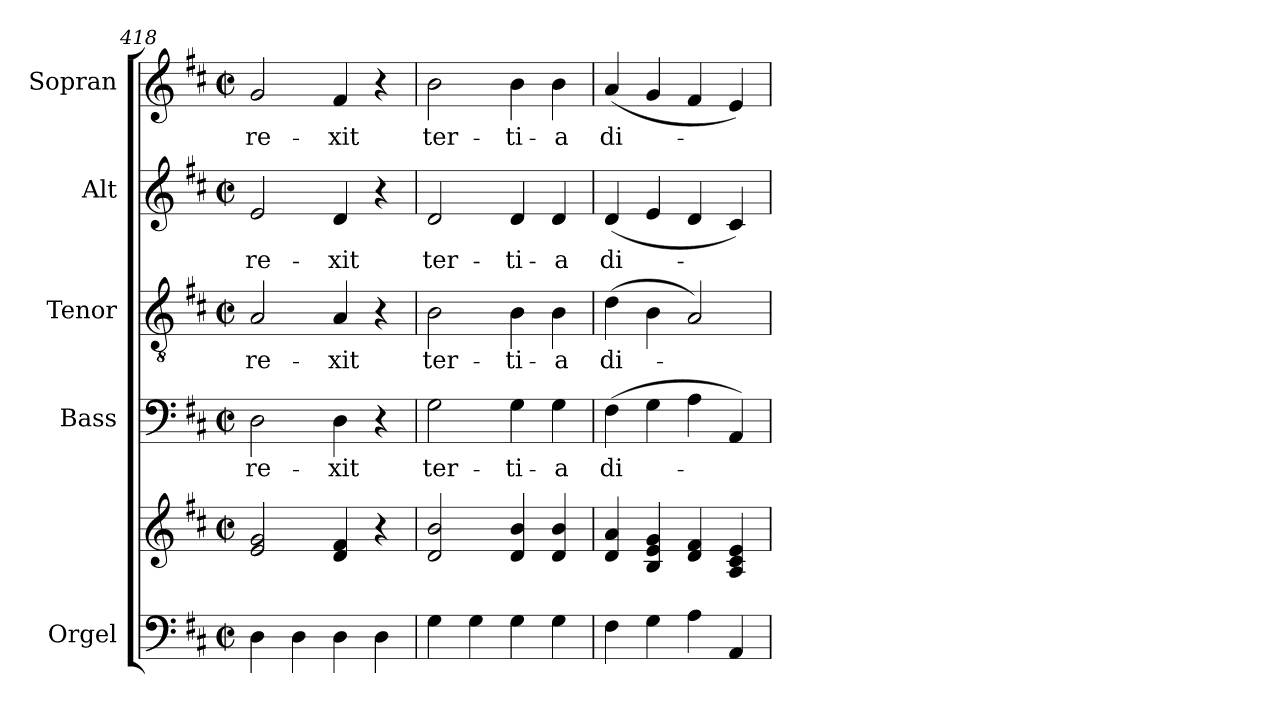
**kern	**kern	**kern	**text	**kern	**text	**kern	**text	**kern	**text
*part5	*part5	*part4	*part4	*part3	*part3	*part2	*part2	*part1	*part1
*staff6	*staff5	*staff4	*staff4	*staff3	*staff3	*staff2	*staff2	*staff1	*staff1
*I"Orgel	*	*I"Bass	*	*I"Tenor	*	*I"Alt	*	*I"Sopran	*
*I'Org.	*	*I'B.	*	*I'T.	*	*I'A.	*	*I'S.	*
!!LO:PB:g=z
*clefF4	*clefG2	*clefF4	*	*clefGv2	*	*clefG2	*	*clefG2	*
*k[f#c#]	*k[f#c#]	*k[f#c#]	*	*k[f#c#]	*	*k[f#c#]	*	*k[f#c#]	*
*D:	*D:	*D:	*	*D:	*	*D:	*	*D:	*
*M2/2	*M2/2	*M2/2	*	*M2/2	*	*M2/2	*	*M2/2	*
*met(c|)	*met(c|)	*met(c|)	*	*met(c|)	*	*met(c|)	*	*met(c|)	*
=418	=418	=418	=418	=418	=418	=418	=418	=418	=418
!	!	!	!LO:LY:b	!	!LO:LY:b	!	!LO:LY:b	!	!LO:LY:b
4D\	2e/ 2g/	2D\	-re-	2A/	-re-	2e/	-re-	2g/	-re-
4D\	.	.	.	.	.	.	.	.	.
!	!	!	!LO:LY:b	!	!LO:LY:b	!	!LO:LY:b	!	!LO:LY:b
4D\	4d/ 4f#/	4D\	-xit	4A/	-xit	4d/	-xit	4f#/	-xit
4D\	4r	4r	.	4r	.	4r	.	4r	.
=419	=419	=419	=419	=419	=419	=419	=419	=419	=419
!	!	!	!LO:LY:b	!	!LO:LY:b	!	!LO:LY:b	!	!LO:LY:b
4G\	2d/ 2b/	2G\	ter-	2B\	ter-	2d/	ter-	2b\	ter-
4G\	.	.	.	.	.	.	.	.	.
!	!	!	!LO:LY:b	!	!LO:LY:b	!	!LO:LY:b	!	!LO:LY:b
4G\	4d/ 4b/	4G\	-ti-	4B\	-ti-	4d/	-ti-	4b\	-ti-
!	!	!	!LO:LY:b	!	!LO:LY:b	!	!LO:LY:b	!	!LO:LY:b
4G\	4d/ 4b/	4G\	-a	4B\	-a	4d/	-a	4b\	-a
=420	=420	=420	=420	=420	=420	=420	=420	=420	=420
!	!	!	!LO:LY:b	!	!LO:LY:b	!	!LO:LY:b	!	!LO:LY:b
4F#\	4d/ 4a/	(>4F#\	di-	(>4d\	di-	(<4d/	di-	(<4a/	di-
4G\	4B/ 4e/ 4g/	4G\	.	4B\	.	4e/	.	4g/	.
4A\	4d/ 4f#/	4A\	.	2A/)	.	4d/	.	4f#/	.
4AA/	4A/ 4c#/ 4e/	4AA/)	.	.	.	4c#/)	.	4e/)	.
=	=	=	=	=	=	=	=	=	=
*-	*-	*-	*-	*-	*-	*-	*-	*-	*-
